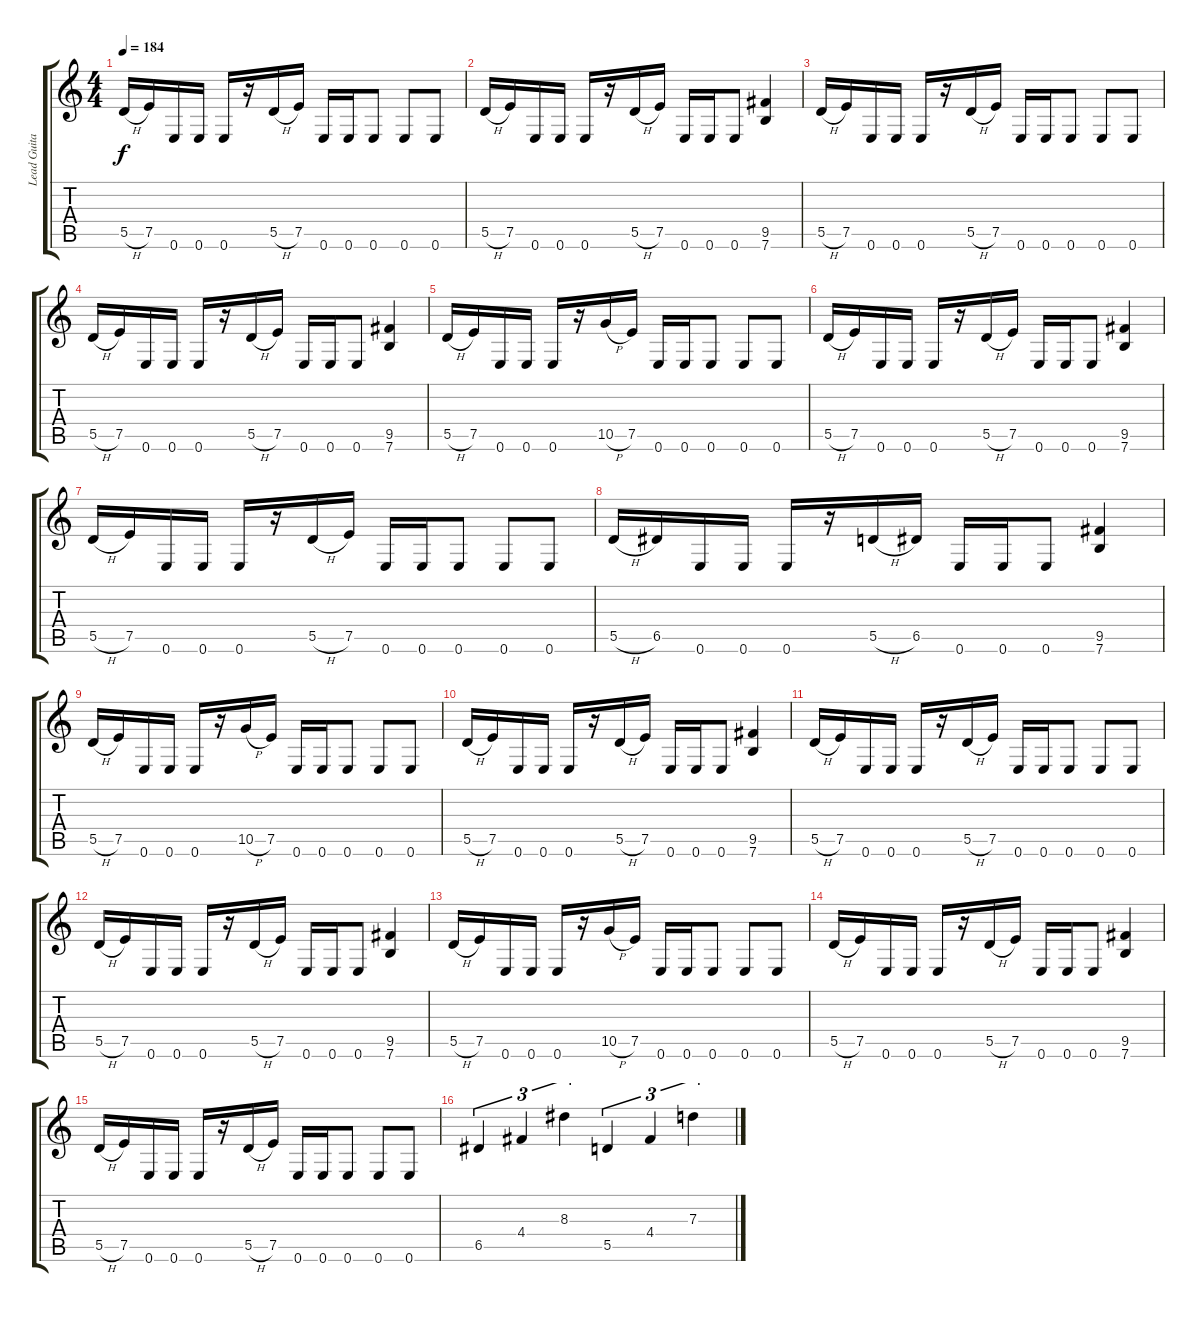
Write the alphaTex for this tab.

\track ("Lead Guitar (Marty Friedman)" "Lead Guita") {instrument distortionguitar}
\staff {score tabs}
\tuning (E4 B3 G3 D3 A2 E2) {hide}
\ts (4 4)
\tempo 184
\clef g2
\ks c
5.5{h}.16{dy f} 7.5.16 0.6.16 0.6.16 0.6.16 r.16 5.5{h}.16 7.5.16 0.6.16 0.6.16 0.6.8 0.6.8 0.6.8 |
5.5{h}.16 7.5.16 0.6.16 0.6.16 0.6.16 r.16 5.5{h}.16 7.5.16 0.6.16 0.6.16 0.6.8 (9.5 7.6).4 |
5.5{h}.16 7.5.16 0.6.16 0.6.16 0.6.16 r.16 5.5{h}.16 7.5.16 0.6.16 0.6.16 0.6.8 0.6.8 0.6.8 |
5.5{h}.16 7.5.16 0.6.16 0.6.16 0.6.16 r.16 5.5{h}.16 7.5.16 0.6.16 0.6.16 0.6.8 (9.5 7.6).4 |
5.5{h}.16 7.5.16 0.6.16 0.6.16 0.6.16 r.16 10.5{h}.16 7.5.16 0.6.16 0.6.16 0.6.8 0.6.8 0.6.8 |
5.5{h}.16 7.5.16 0.6.16 0.6.16 0.6.16 r.16 5.5{h}.16 7.5.16 0.6.16 0.6.16 0.6.8 (9.5 7.6).4 |
5.5{h}.16 7.5.16 0.6.16 0.6.16 0.6.16 r.16 5.5{h}.16 7.5.16 0.6.16 0.6.16 0.6.8 0.6.8 0.6.8 |
5.5{h}.16 6.5.16 0.6.16 0.6.16 0.6.16 r.16 5.5{h}.16 6.5.16 0.6.16 0.6.16 0.6.8 (9.5 7.6).4 |
5.5{h}.16 7.5.16 0.6.16 0.6.16 0.6.16 r.16 10.5{h}.16 7.5.16 0.6.16 0.6.16 0.6.8 0.6.8 0.6.8 |
5.5{h}.16 7.5.16 0.6.16 0.6.16 0.6.16 r.16 5.5{h}.16 7.5.16 0.6.16 0.6.16 0.6.8 (9.5 7.6).4 |
5.5{h}.16 7.5.16 0.6.16 0.6.16 0.6.16 r.16 5.5{h}.16 7.5.16 0.6.16 0.6.16 0.6.8 0.6.8 0.6.8 |
5.5{h}.16 7.5.16 0.6.16 0.6.16 0.6.16 r.16 5.5{h}.16 7.5.16 0.6.16 0.6.16 0.6.8 (9.5 7.6).4 |
5.5{h}.16 7.5.16 0.6.16 0.6.16 0.6.16 r.16 10.5{h}.16 7.5.16 0.6.16 0.6.16 0.6.8 0.6.8 0.6.8 |
5.5{h}.16 7.5.16 0.6.16 0.6.16 0.6.16 r.16 5.5{h}.16 7.5.16 0.6.16 0.6.16 0.6.8 (9.5 7.6).4 |
5.5{h}.16 7.5.16 0.6.16 0.6.16 0.6.16 r.16 5.5{h}.16 7.5.16 0.6.16 0.6.16 0.6.8 0.6.8 0.6.8 |
6.5.4{tu (3 2)} 4.4.4{tu (3 2)} 8.3.4{tu (3 2)} 5.5.4{tu (3 2)} 4.4.4{tu (3 2)} 7.3.4{tu (3 2)}
